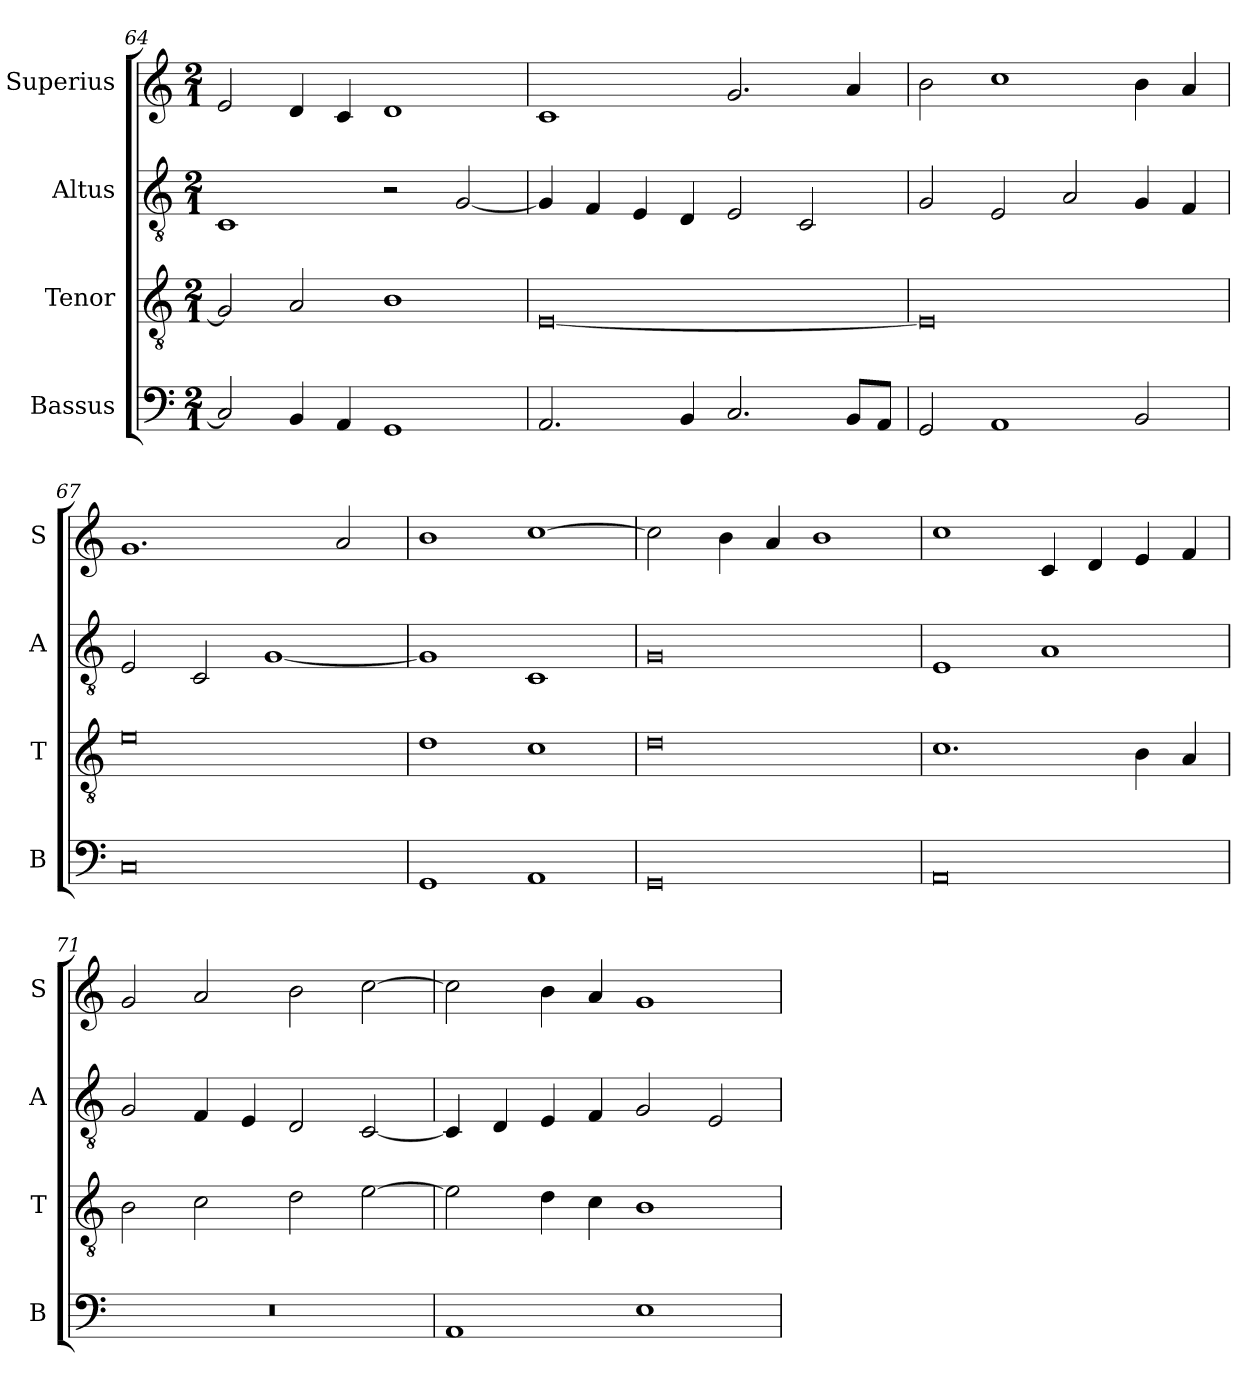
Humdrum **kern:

**kern	**kern	**kern	**kern
*part4	*part3	*part2	*part1
*staff4	*staff3	*staff2	*staff1
*I"Bassus	*I"Tenor	*I"Altus	*I"Superius
*I'B	*I'T	*I'A	*I'S
*clefF4	*clefGv2	*clefGv2	*clefG2
*k[]	*k[]	*k[]	*k[]
*M2/1	*M2/1	*M2/1	*M2/1
=64	=64	=64	=64
2C/]	2G/]	1C	2e/
4BB/	2A/	.	4d/
4AA/	.	.	4c/
1GG	1B	2r	1d
.	.	[2G/	.
=65	=65	=65	=65
2.AA/	[0E	4G/]	1c
.	.	4F/	.
.	.	4E/	.
4BB/	.	4D/	.
2.C/	.	2E/	2.g/
.	.	2C/	.
8BB/L	.	.	4a/
8AA/J	.	.	.
=66	=66	=66	=66
2GG/	0E]	2G/	2b\
1AA	.	2E/	1cc
.	.	2A/	.
2BB/	.	4G/	4b\
.	.	4F/	4a/
=67	=67	=67	=67
0C	0e	2E/	1.g
.	.	2C/	.
.	.	[1G	.
.	.	.	2a/
=68	=68	=68	=68
1GG	1d	1G]	1b
1AA	1c	1C	[1cc
=69	=69	=69	=69
0GG	0d	0G	2cc\]
.	.	.	4b\
.	.	.	4a/
.	.	.	1b
=70	=70	=70	=70
0AA	1.c	1E	1cc
.	.	1A	4c/
.	.	.	4d/
.	4B\	.	4e/
.	4A/	.	4f/
=71	=71	=71	=71
0r	2B\	2G/	2g/
.	2c\	4F/	2a/
.	.	4E/	.
.	2d\	2D/	2b\
.	[2e\	[2C/	[2cc\
=72	=72	=72	=72
1AA	2e\]	4C/]	2cc\]
.	.	4D/	.
.	4d\	4E/	4b\
.	4c\	4F/	4a/
1E	1B	2G/	1g
.	.	2E/	.
=	=	=	=
*-	*-	*-	*-
